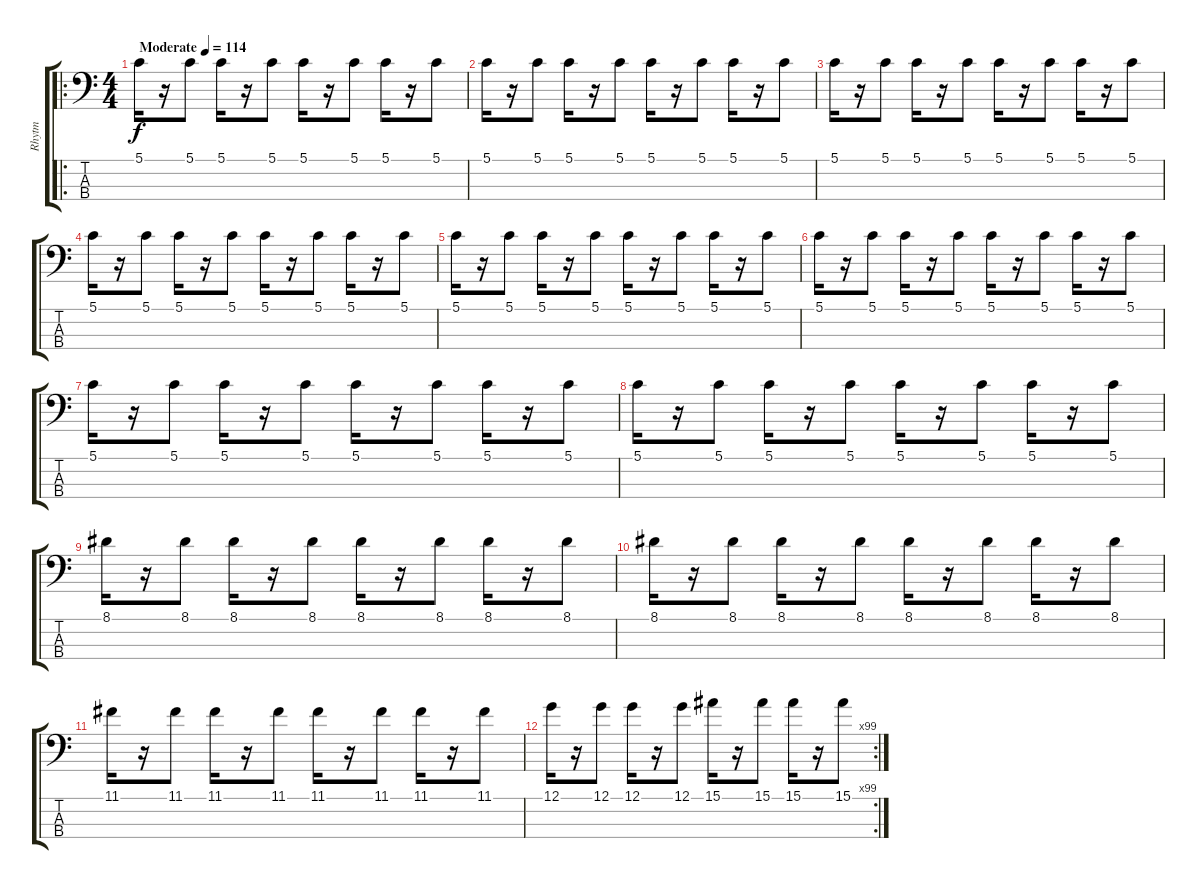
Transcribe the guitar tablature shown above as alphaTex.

\track ("Rhytm" "Rhytm") {instrument electricbassfinger}
\staff {score tabs}
\tuning (G2 D2 A1 E1) {hide}
\ro
\ts (4 4)
\tempo (114 "Moderate")
\clef f4
\ks c
5.1.16{dy f instrument electricbassfinger} r.16 5.1.8 5.1.16 r.16 5.1.8 5.1.16 r.16 5.1.8 5.1.16 r.16 5.1.8 |
5.1.16 r.16 5.1.8 5.1.16 r.16 5.1.8 5.1.16 r.16 5.1.8 5.1.16 r.16 5.1.8 |
5.1.16 r.16 5.1.8 5.1.16 r.16 5.1.8 5.1.16 r.16 5.1.8 5.1.16 r.16 5.1.8 |
5.1.16 r.16 5.1.8 5.1.16 r.16 5.1.8 5.1.16 r.16 5.1.8 5.1.16 r.16 5.1.8 |
5.1.16 r.16 5.1.8 5.1.16 r.16 5.1.8 5.1.16 r.16 5.1.8 5.1.16 r.16 5.1.8 |
5.1.16 r.16 5.1.8 5.1.16 r.16 5.1.8 5.1.16 r.16 5.1.8 5.1.16 r.16 5.1.8 |
5.1.16 r.16 5.1.8 5.1.16 r.16 5.1.8 5.1.16 r.16 5.1.8 5.1.16 r.16 5.1.8 |
5.1.16 r.16 5.1.8 5.1.16 r.16 5.1.8 5.1.16 r.16 5.1.8 5.1.16 r.16 5.1.8 |
8.1.16 r.16 8.1.8 8.1.16 r.16 8.1.8 8.1.16 r.16 8.1.8 8.1.16 r.16 8.1.8 |
8.1.16 r.16 8.1.8 8.1.16 r.16 8.1.8 8.1.16 r.16 8.1.8 8.1.16 r.16 8.1.8 |
11.1.16 r.16 11.1.8 11.1.16 r.16 11.1.8 11.1.16 r.16 11.1.8 11.1.16 r.16 11.1.8 |
\rc 99
12.1.16 r.16 12.1.8 12.1.16 r.16 12.1.8 15.1.16 r.16 15.1.8 15.1.16 r.16 15.1.8
